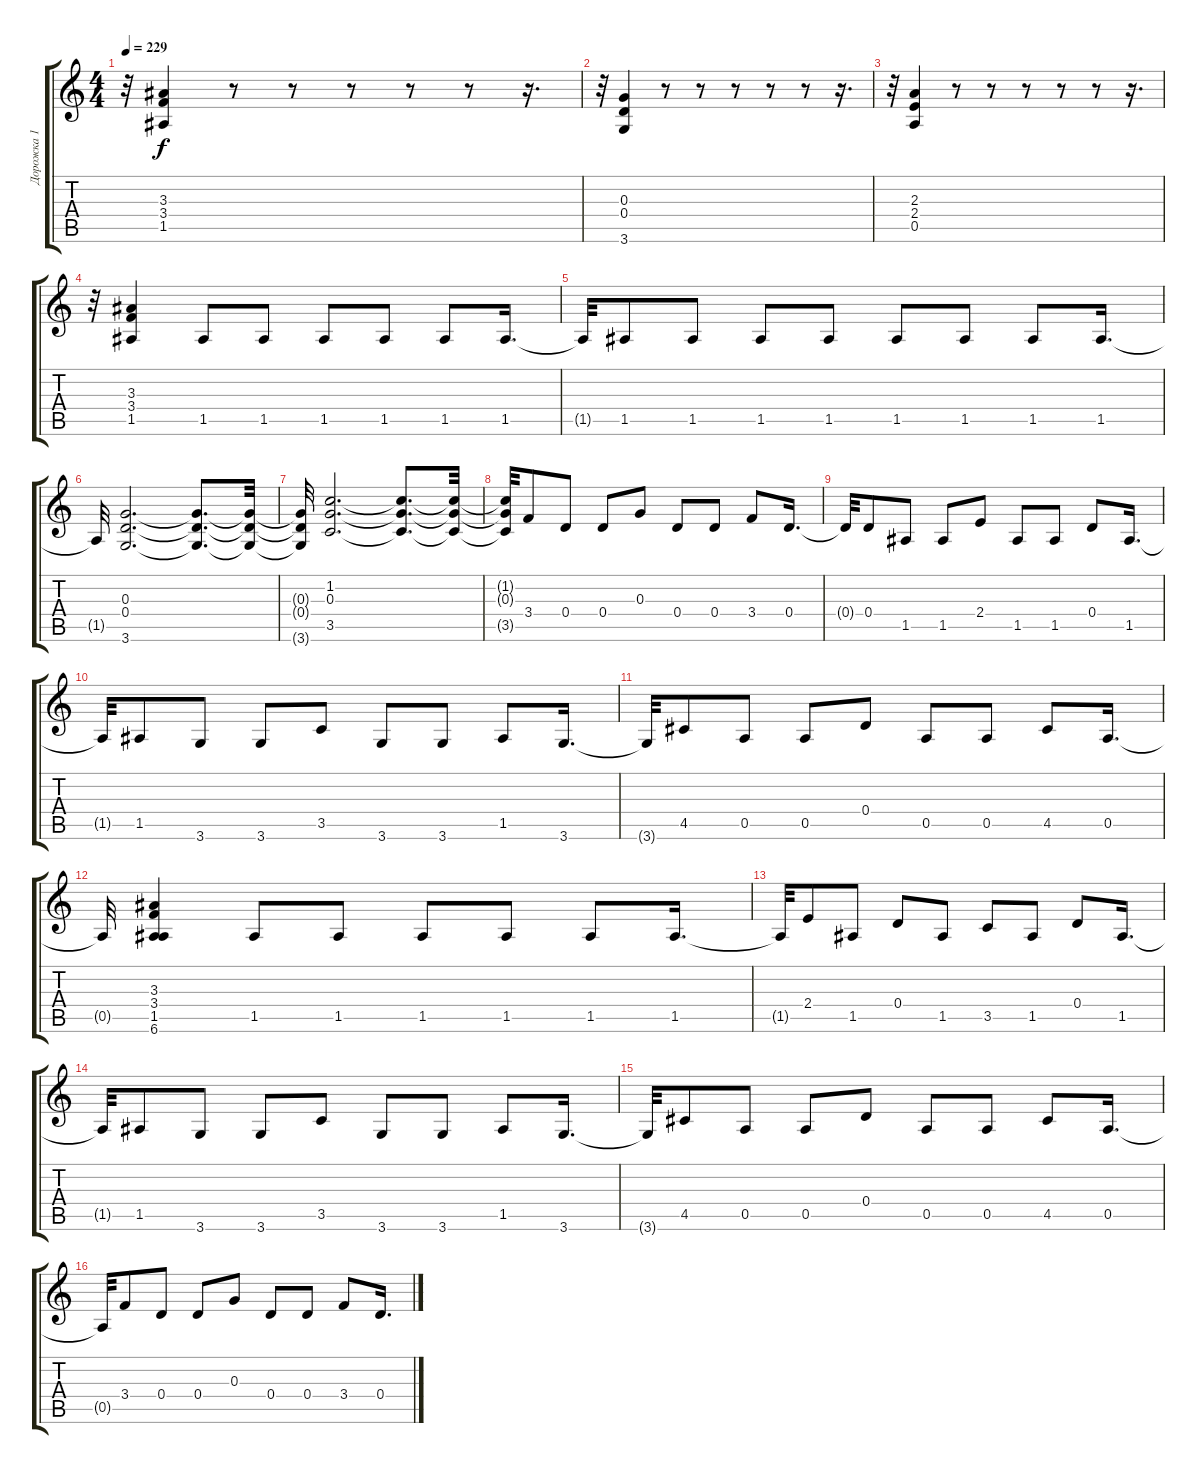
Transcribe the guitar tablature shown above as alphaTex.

\track ("Дорожка 1" "Дорожка 1") {instrument distortionguitar}
\staff {score tabs}
\tuning (E4 B3 G3 D3 A2 E2) {hide}
\ts (4 4)
\tempo 229
\clef g2
\ks c
r.32{dy f} (3.3 3.4 1.5).4 r.8 r.8 r.8 r.8 r.8 r.16{d} |
r.32 (0.3 0.4 3.6).4 r.8 r.8 r.8 r.8 r.8 r.16{d} |
r.32 (2.3 2.4 0.5).4 r.8 r.8 r.8 r.8 r.8 r.16{d} |
r.32 (3.3 3.4 1.5).4 1.5.8 1.5.8 1.5.8 1.5.8 1.5.8 1.5.16{d} |
1.5{t}.32 1.5.8 1.5.8 1.5.8 1.5.8 1.5.8 1.5.8 1.5.8 1.5.16{d} |
1.5{t}.32 (0.3 0.4 3.6).2{d} (0.3{t} 0.4{t} 3.6{t}).8{d} (0.3{t} 0.4{t} 3.6{t}).32 |
(0.3{t} 0.4{t} 3.6{t}).32 (1.2 0.3 3.5).2{d} (1.2{t} 0.3{t} 3.5{t}).8{d} (1.2{t} 0.3{t} 3.5{t}).32 |
(1.2{t} 0.3{t} 3.5{t}).32 3.4.8 0.4.8 0.4.8 0.3.8 0.4.8 0.4.8 3.4.8 0.4.16{d} |
0.4{t}.32 0.4.8 1.5.8 1.5.8 2.4.8 1.5.8 1.5.8 0.4.8 1.5.16{d} |
1.5{t}.32 1.5.8 3.6.8 3.6.8 3.5.8 3.6.8 3.6.8 1.5.8 3.6.16{d} |
3.6{t}.32 4.5.8 0.5.8 0.5.8 0.4.8 0.5.8 0.5.8 4.5.8 0.5.16{d} |
0.5{t}.32 (3.3 3.4 1.5 6.6).4 1.5.8 1.5.8 1.5.8 1.5.8 1.5.8 1.5.16{d} |
1.5{t}.32 2.4.8 1.5.8 0.4.8 1.5.8 3.5.8 1.5.8 0.4.8 1.5.16{d} |
1.5{t}.32 1.5.8 3.6.8 3.6.8 3.5.8 3.6.8 3.6.8 1.5.8 3.6.16{d} |
3.6{t}.32 4.5.8 0.5.8 0.5.8 0.4.8 0.5.8 0.5.8 4.5.8 0.5.16{d} |
0.5{t}.32 3.4.8 0.4.8 0.4.8 0.3.8 0.4.8 0.4.8 3.4.8 0.4.16{d}
